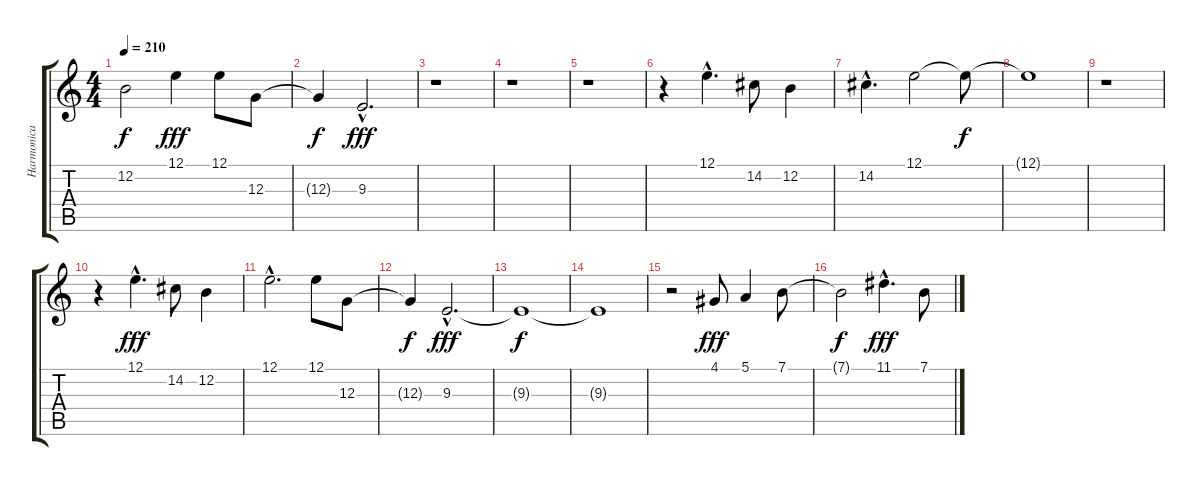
\track ("Harmonica" "Harmonica") {instrument harmonica}
\staff {score tabs}
\tuning (E4 B3 G3 D3 A2 E2) {hide}
\ts (4 4)
\tempo 210
\clef g2
\ks c
12.2{t}.2{dy f} 12.1.4{dy fff} 12.1.8 12.3.8 |
12.3{t}.4{dy f} 9.3{hac}.2{d dy fff} |
r.1 |
r.1 |
r.1 |
r.4 12.1{hac}.4{d} 14.2.8 12.2.4 |
14.2{hac}.4{d} 12.1.2 12.1{t}.8{dy f} |
12.1{t}.1 |
r.1 |
r.4 12.1{hac}.4{d dy fff} 14.2.8 12.2.4 |
12.1{hac}.2{d} 12.1.8 12.3.8 |
12.3{t}.4{dy f} 9.3{hac}.2{d dy fff} |
9.3{t}.1{dy f} |
9.3{t}.1 |
r.2 4.1.8{dy fff} 5.1.4 7.1.8 |
7.1{t}.2{dy f} 11.1{hac}.4{d dy fff} 7.1.8
